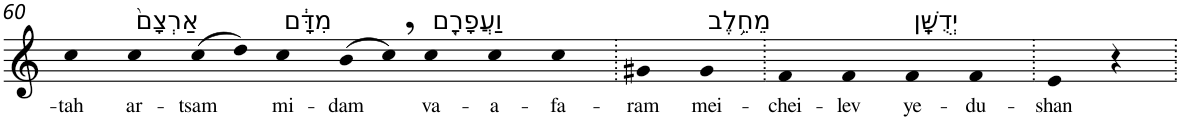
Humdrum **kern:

**kern	**text
*part1	*part1
*staff1	*staff1
*I"Piano	*
*I'Pno	*
!!LO:PB:g=z
*clefG2	*
*k[]	*
=60	=60
!	!LO:LY:b
4cc	-tah
!LO:TX:a:t=אַרְצָם֙	!
!	!LO:LY:b
4cc	ar-
!	!LO:LY:b
(8cc	-tsam
8dd)	.
!LO:TX:a:t=מִדָּ֔ם	!
!	!LO:LY:b
4cc	mi-
!	!LO:LY:b
(8b	-dam
8cc,)	.
!LO:TX:a:t=וַעֲפָרָ֖ם	!
!	!LO:LY:b
4cc	va-
!	!LO:LY:b
4cc	-a-
!	!LO:LY:b
4cc	-fa-
=61.	=61.
!	!LO:LY:b
4g#X	-ram
!LO:TX:a:t=מֵחֵ֥לֶב	!
!	!LO:LY:b
4g#	mei-
=62.	=62.
!	!LO:LY:b
4f	-chei-
!	!LO:LY:b
4f	-lev
!LO:TX:a:t=יְדֻשָּֽׁן	!
!	!LO:LY:b
4f	ye-
!	!LO:LY:b
4f	-du-
=63.	=63.
!	!LO:LY:b
4e	-shan
4r	.
=.	=.
*-	*-
